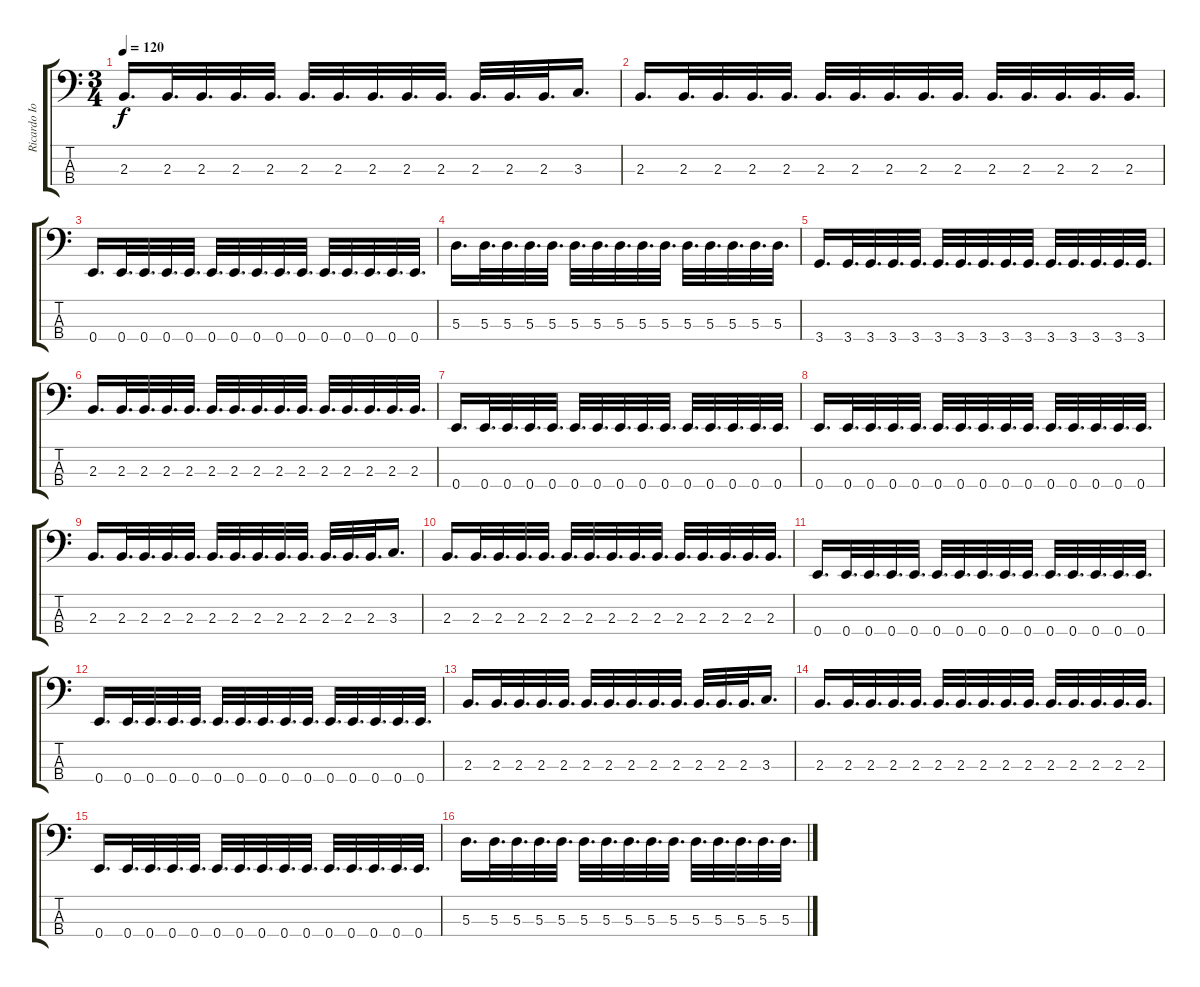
\track ("Ricardo Iorio" "Ricardo Io") {instrument electricbassfinger}
\staff {score tabs}
\tuning (G2 D2 A1 E1) {hide}
\ts (3 4)
\tempo 120
\clef f4
\ks c
2.3.16{d dy f} 2.3.32{d} 2.3.32{d} 2.3.32{d} 2.3.32{d} 2.3.32{d} 2.3.32{d} 2.3.32{d} 2.3.32{d} 2.3.32{d} 2.3.32{d} 2.3.32{d} 2.3.32{d} 3.3.16{d} |
2.3.16{d} 2.3.32{d} 2.3.32{d} 2.3.32{d} 2.3.32{d} 2.3.32{d} 2.3.32{d} 2.3.32{d} 2.3.32{d} 2.3.32{d} 2.3.32{d} 2.3.32{d} 2.3.32{d} 2.3.32{d} 2.3.32{d} |
0.4.16{d} 0.4.32{d} 0.4.32{d} 0.4.32{d} 0.4.32{d} 0.4.32{d} 0.4.32{d} 0.4.32{d} 0.4.32{d} 0.4.32{d} 0.4.32{d} 0.4.32{d} 0.4.32{d} 0.4.32{d} 0.4.32{d} |
5.3.16{d} 5.3.32{d} 5.3.32{d} 5.3.32{d} 5.3.32{d} 5.3.32{d} 5.3.32{d} 5.3.32{d} 5.3.32{d} 5.3.32{d} 5.3.32{d} 5.3.32{d} 5.3.32{d} 5.3.32{d} 5.3.32{d} |
3.4.16{d} 3.4.32{d} 3.4.32{d} 3.4.32{d} 3.4.32{d} 3.4.32{d} 3.4.32{d} 3.4.32{d} 3.4.32{d} 3.4.32{d} 3.4.32{d} 3.4.32{d} 3.4.32{d} 3.4.32{d} 3.4.32{d} |
2.3.16{d} 2.3.32{d} 2.3.32{d} 2.3.32{d} 2.3.32{d} 2.3.32{d} 2.3.32{d} 2.3.32{d} 2.3.32{d} 2.3.32{d} 2.3.32{d} 2.3.32{d} 2.3.32{d} 2.3.32{d} 2.3.32{d} |
0.4.16{d} 0.4.32{d} 0.4.32{d} 0.4.32{d} 0.4.32{d} 0.4.32{d} 0.4.32{d} 0.4.32{d} 0.4.32{d} 0.4.32{d} 0.4.32{d} 0.4.32{d} 0.4.32{d} 0.4.32{d} 0.4.32{d} |
0.4.16{d} 0.4.32{d} 0.4.32{d} 0.4.32{d} 0.4.32{d} 0.4.32{d} 0.4.32{d} 0.4.32{d} 0.4.32{d} 0.4.32{d} 0.4.32{d} 0.4.32{d} 0.4.32{d} 0.4.32{d} 0.4.32{d} |
2.3.16{d} 2.3.32{d} 2.3.32{d} 2.3.32{d} 2.3.32{d} 2.3.32{d} 2.3.32{d} 2.3.32{d} 2.3.32{d} 2.3.32{d} 2.3.32{d} 2.3.32{d} 2.3.32{d} 3.3.16{d} |
2.3.16{d} 2.3.32{d} 2.3.32{d} 2.3.32{d} 2.3.32{d} 2.3.32{d} 2.3.32{d} 2.3.32{d} 2.3.32{d} 2.3.32{d} 2.3.32{d} 2.3.32{d} 2.3.32{d} 2.3.32{d} 2.3.32{d} |
0.4.16{d} 0.4.32{d} 0.4.32{d} 0.4.32{d} 0.4.32{d} 0.4.32{d} 0.4.32{d} 0.4.32{d} 0.4.32{d} 0.4.32{d} 0.4.32{d} 0.4.32{d} 0.4.32{d} 0.4.32{d} 0.4.32{d} |
0.4.16{d} 0.4.32{d} 0.4.32{d} 0.4.32{d} 0.4.32{d} 0.4.32{d} 0.4.32{d} 0.4.32{d} 0.4.32{d} 0.4.32{d} 0.4.32{d} 0.4.32{d} 0.4.32{d} 0.4.32{d} 0.4.32{d} |
2.3.16{d} 2.3.32{d} 2.3.32{d} 2.3.32{d} 2.3.32{d} 2.3.32{d} 2.3.32{d} 2.3.32{d} 2.3.32{d} 2.3.32{d} 2.3.32{d} 2.3.32{d} 2.3.32{d} 3.3.16{d} |
2.3.16{d} 2.3.32{d} 2.3.32{d} 2.3.32{d} 2.3.32{d} 2.3.32{d} 2.3.32{d} 2.3.32{d} 2.3.32{d} 2.3.32{d} 2.3.32{d} 2.3.32{d} 2.3.32{d} 2.3.32{d} 2.3.32{d} |
0.4.16{d} 0.4.32{d} 0.4.32{d} 0.4.32{d} 0.4.32{d} 0.4.32{d} 0.4.32{d} 0.4.32{d} 0.4.32{d} 0.4.32{d} 0.4.32{d} 0.4.32{d} 0.4.32{d} 0.4.32{d} 0.4.32{d} |
5.3.16{d} 5.3.32{d} 5.3.32{d} 5.3.32{d} 5.3.32{d} 5.3.32{d} 5.3.32{d} 5.3.32{d} 5.3.32{d} 5.3.32{d} 5.3.32{d} 5.3.32{d} 5.3.32{d} 5.3.32{d} 5.3.32{d}
